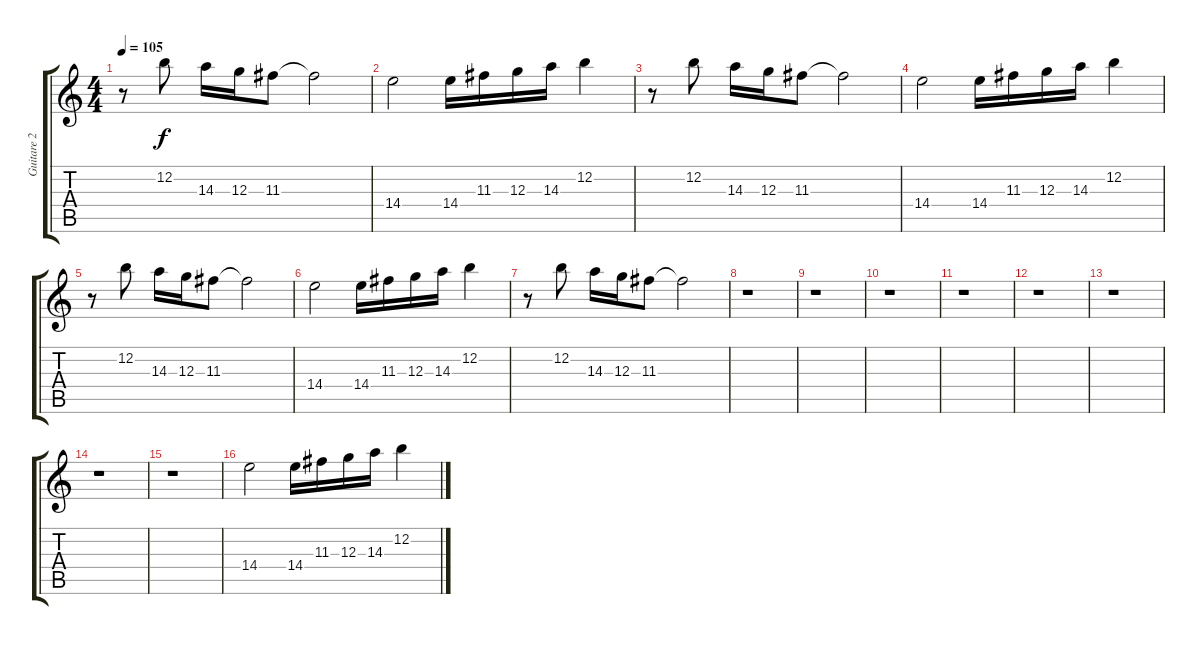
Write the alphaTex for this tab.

\track ("Guitare 2" "Guitare 2") {instrument distortionguitar}
\staff {score tabs}
\tuning (E4 B3 G3 D3 A2 E2) {hide}
\ts (4 4)
\tempo 105
\clef g2
\ks c
r.8{dy f} 12.2.8 14.3.16 12.3.16 11.3.8 11.3{t}.2 |
14.4.2 14.4.16 11.3.16 12.3.16 14.3.16 12.2.4 |
r.8 12.2.8 14.3.16 12.3.16 11.3.8 11.3{t}.2 |
14.4.2 14.4.16 11.3.16 12.3.16 14.3.16 12.2.4 |
r.8 12.2.8 14.3.16 12.3.16 11.3.8 11.3{t}.2 |
14.4.2 14.4.16 11.3.16 12.3.16 14.3.16 12.2.4 |
r.8 12.2.8 14.3.16 12.3.16 11.3.8 11.3{t}.2 |
r.1 |
r.1 |
r.1 |
r.1 |
r.1 |
r.1 |
r.1 |
r.1 |
14.4.2 14.4.16 11.3.16 12.3.16 14.3.16 12.2.4
